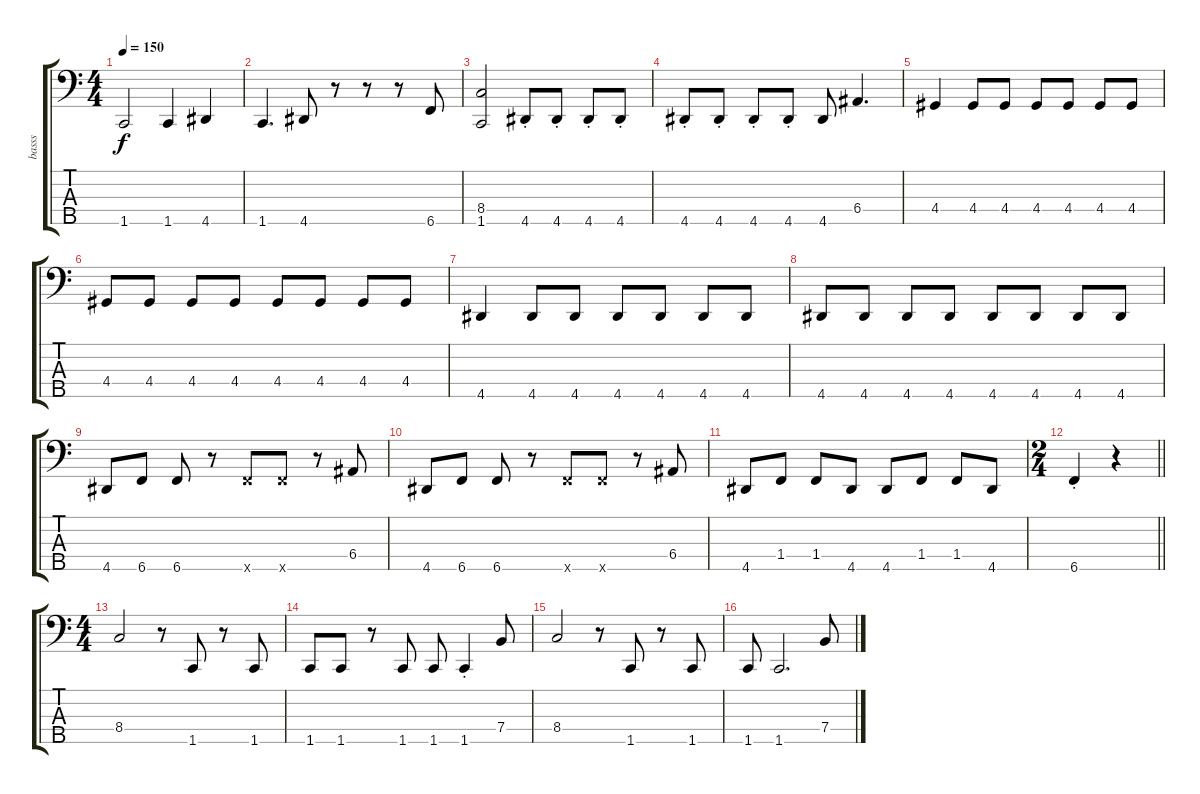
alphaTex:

\track ("basss" "basss") {instrument electricbassfinger}
\staff {score tabs}
\tuning (G2 D2 A1 E1 B0) {hide}
\ts (4 4)
\tempo 150
\clef f4
\ks c
1.5.2{dy f} 1.5.4 4.5.4 |
1.5.4{d} 4.5.8 r.8 r.8 r.8 6.5.8 |
(8.4 1.5).2 4.5{st}.8 4.5{st}.8 4.5{st}.8 4.5{st}.8 |
4.5{st}.8 4.5{st}.8 4.5{st}.8 4.5{st}.8 4.5.8 6.4.4{d} |
4.4.4 4.4.8 4.4.8 4.4.8 4.4.8 4.4.8 4.4.8 |
4.4.8 4.4.8 4.4.8 4.4.8 4.4.8 4.4.8 4.4.8 4.4.8 |
4.5.4 4.5.8 4.5.8 4.5.8 4.5.8 4.5.8 4.5.8 |
4.5.8 4.5.8 4.5.8 4.5.8 4.5.8 4.5.8 4.5.8 4.5.8 |
4.5.8 6.5.8 6.5.8 r.8 6.5{x}.8 6.5{x}.8 r.8 6.4.8 |
4.5.8 6.5.8 6.5.8 r.8 6.5{x}.8 6.5{x}.8 r.8 6.4.8 |
4.5.8 1.4.8 1.4.8 4.5.8 4.5.8 1.4.8 1.4.8 4.5.8 |
\ts (2 4)
\barLineRight lightlight
6.5{st}.4 r.4 |
\ts (4 4)
\section ("" "")
8.4.2 r.8 1.5.8 r.8 1.5.8 |
1.5.8 1.5.8 r.8 1.5.8 1.5.8 1.5{st}.4 7.4.8 |
8.4.2 r.8 1.5.8 r.8 1.5.8 |
1.5.8 1.5.2{d} 7.4.8
